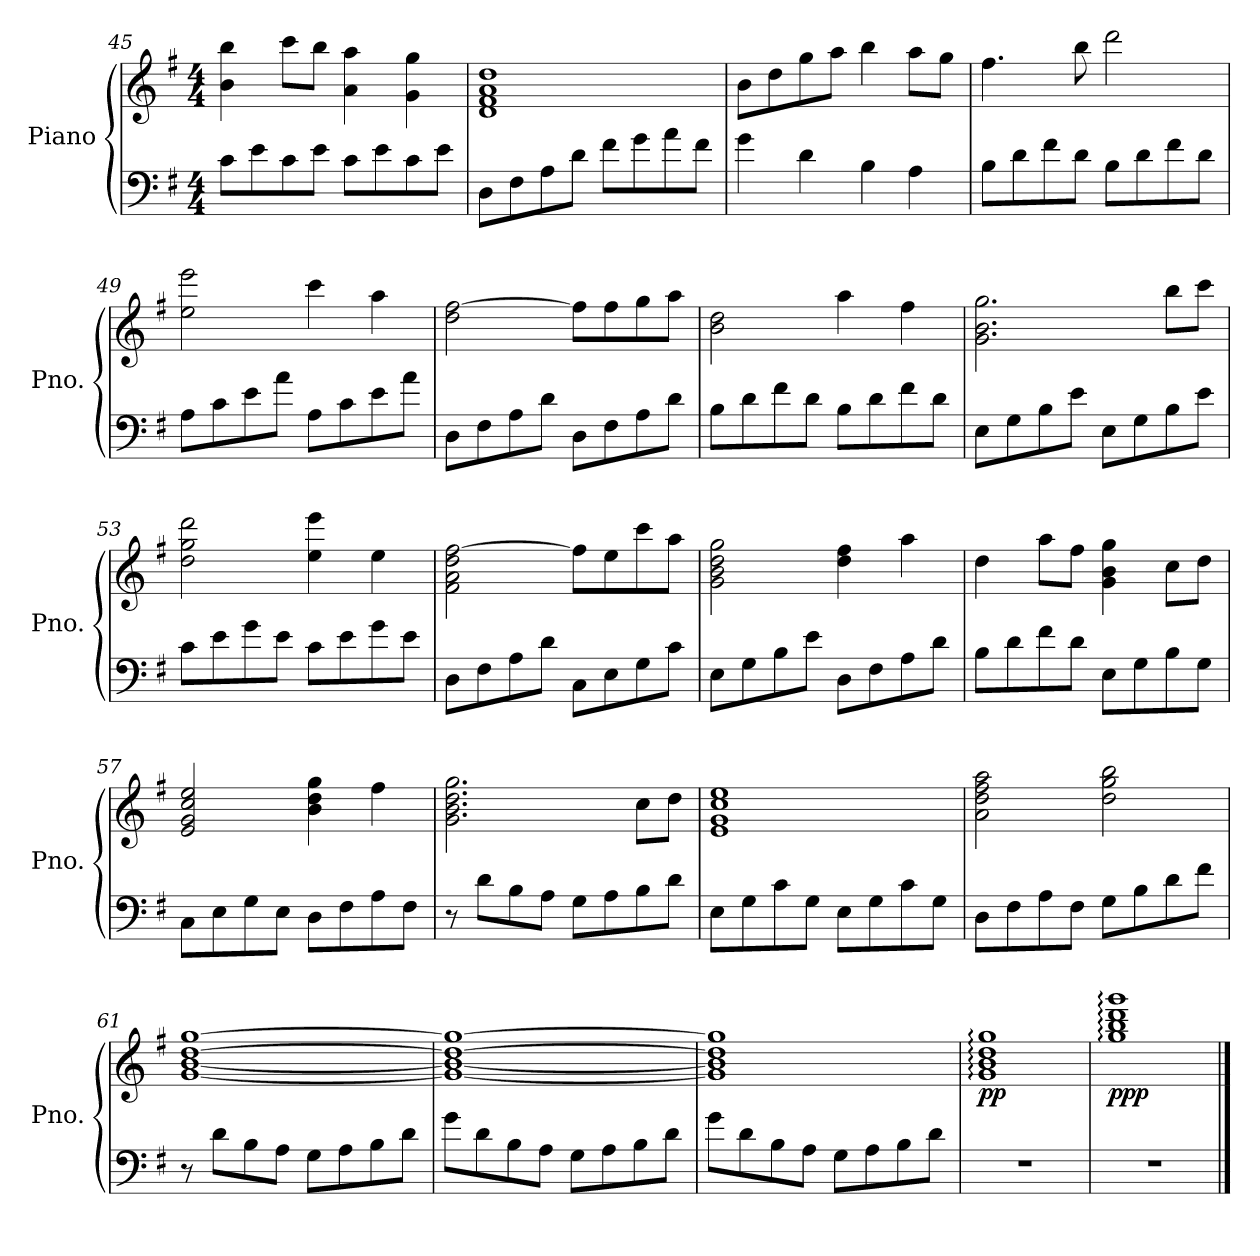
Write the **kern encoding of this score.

**kern	**kern	**dynam
*part1	*part1	*part1
*staff2	*staff1	*staff1/2
*I"Piano	*	*
*I'Pno.	*	*
*clefF4	*clefG2	*
*k[f#]	*k[f#]	*
*M4/4	*M4/4	*
=45	=45	=45
8c\L	4b\ 4bb\	.
8e\	.	.
8c\	8ccc\L	.
8e\J	8bb\J	.
8c\L	4a\ 4aa\	.
8e\	.	.
8c\	4g\ 4gg\	.
8e\J	.	.
=46	=46	=46
8D\L	1d 1f# 1a 1dd	.
8F#\	.	.
8A\	.	.
8d\J	.	.
8f#\L	.	.
8g\	.	.
8a\	.	.
8f#\J	.	.
=47	=47	=47
4g\	8b\L	.
.	8dd\	.
4d\	8gg\	.
.	8aa\J	.
4B\	4bb\	.
4A\	8aa\L	.
.	8gg\J	.
=48	=48	=48
8B\L	4.ff#\	.
8d\	.	.
8f#\	.	.
8d\J	8bb\	.
8B\L	2ddd\	.
8d\	.	.
8f#\	.	.
8d\J	.	.
!!LO:LB:g=z
=49	=49	=49
8A\L	2ee\ 2eee\	.
8c\	.	.
8e\	.	.
8a\J	.	.
8A\L	4ccc\	.
8c\	.	.
8e\	4aa\	.
8a\J	.	.
=50	=50	=50
8D\L	2dd\ [2ff#\	.
8F#\	.	.
8A\	.	.
8d\J	.	.
8D\L	8ff#\L]	.
8F#\	8ff#\	.
8A\	8gg\	.
8d\J	8aa\J	.
=51	=51	=51
8B\L	2b\ 2dd\	.
8d\	.	.
8f#\	.	.
8d\J	.	.
8B\L	4aa\	.
8d\	.	.
8f#\	4ff#\	.
8d\J	.	.
=52	=52	=52
8E\L	2.g\ 2.b\ 2.gg\	.
8G\	.	.
8B\	.	.
8e\J	.	.
8E\L	.	.
8G\	.	.
8B\	8bb\L	.
8e\J	8ccc\J	.
=53	=53	=53
8c\L	2dd\ 2gg\ 2ddd\	.
8e\	.	.
8g\	.	.
8e\J	.	.
8c\L	4ee\ 4eee\	.
8e\	.	.
8g\	4ee\	.
8e\J	.	.
!!LO:LB:g=z
=54	=54	=54
8D\L	2f#\ 2a\ 2dd\ [2ff#\	.
8F#\	.	.
8A\	.	.
8d\J	.	.
8C\L	8ff#\L]	.
8E\	8ee\	.
8G\	8ccc\	.
8c\J	8aa\J	.
=55	=55	=55
8E\L	2g\ 2b\ 2dd\ 2gg\	.
8G\	.	.
8B\	.	.
8e\J	.	.
8D\L	4dd\ 4ff#\	.
8F#\	.	.
8A\	4aa\	.
8d\J	.	.
=56	=56	=56
8B\L	4dd\	.
8d\	.	.
8f#\	8aa\L	.
8d\J	8ff#\J	.
8E\L	4g\ 4b\ 4gg\	.
8G\	.	.
8B\	8cc\L	.
8G\J	8dd\J	.
=57	=57	=57
8C\L	2e/ 2g/ 2cc/ 2ee/	.
8E\	.	.
8G\	.	.
8E\J	.	.
8D\L	4b\ 4dd\ 4gg\	.
8F#\	.	.
8A\	4ff#\	.
8F#\J	.	.
=58	=58	=58
8r	2.g\ 2.b\ 2.dd\ 2.gg\	.
8d\L	.	.
8B\	.	.
8A\J	.	.
8G\L	.	.
8A\	.	.
8B\	8cc\L	.
8d\J	8dd\J	.
!!LO:LB:g=z
=59	=59	=59
8E\L	1e 1g 1cc 1ee	.
8G\	.	.
8c\	.	.
8G\J	.	.
8E\L	.	.
8G\	.	.
8c\	.	.
8G\J	.	.
=60	=60	=60
8D\L	2a\ 2dd\ 2ff#\ 2aa\	.
8F#\	.	.
8A\	.	.
8F#\J	.	.
8G\L	2dd\ 2gg\ 2bb\	.
8B\	.	.
8d\	.	.
8f#\J	.	.
=61	=61	=61
8r	[1g [1b [1dd [1gg	.
8d\L	.	.
8B\	.	.
8A\J	.	.
8G\L	.	.
8A\	.	.
8B\	.	.
8d\J	.	.
=62	=62	=62
8g\L	1g_ 1b_ 1dd_ 1gg_	.
8d\	.	.
8B\	.	.
8A\J	.	.
8G\L	.	.
8A\	.	.
8B\	.	.
8d\J	.	.
=63	=63	=63
8g\L	1g] 1b] 1dd] 1gg]	.
8d\	.	.
8B\	.	.
8A\J	.	.
8G\L	.	.
8A\	.	.
8B\	.	.
8d\J	.	.
=64	=64	=64
!	!	!LO:DY:b
1r	1g: 1b: 1dd: 1gg:	pp
=65	=65	=65
!	!	!LO:DY:b
1r	1gg: 1bb: 1ddd: 1ggg:	ppp
==	==	==
*-	*-	*-
